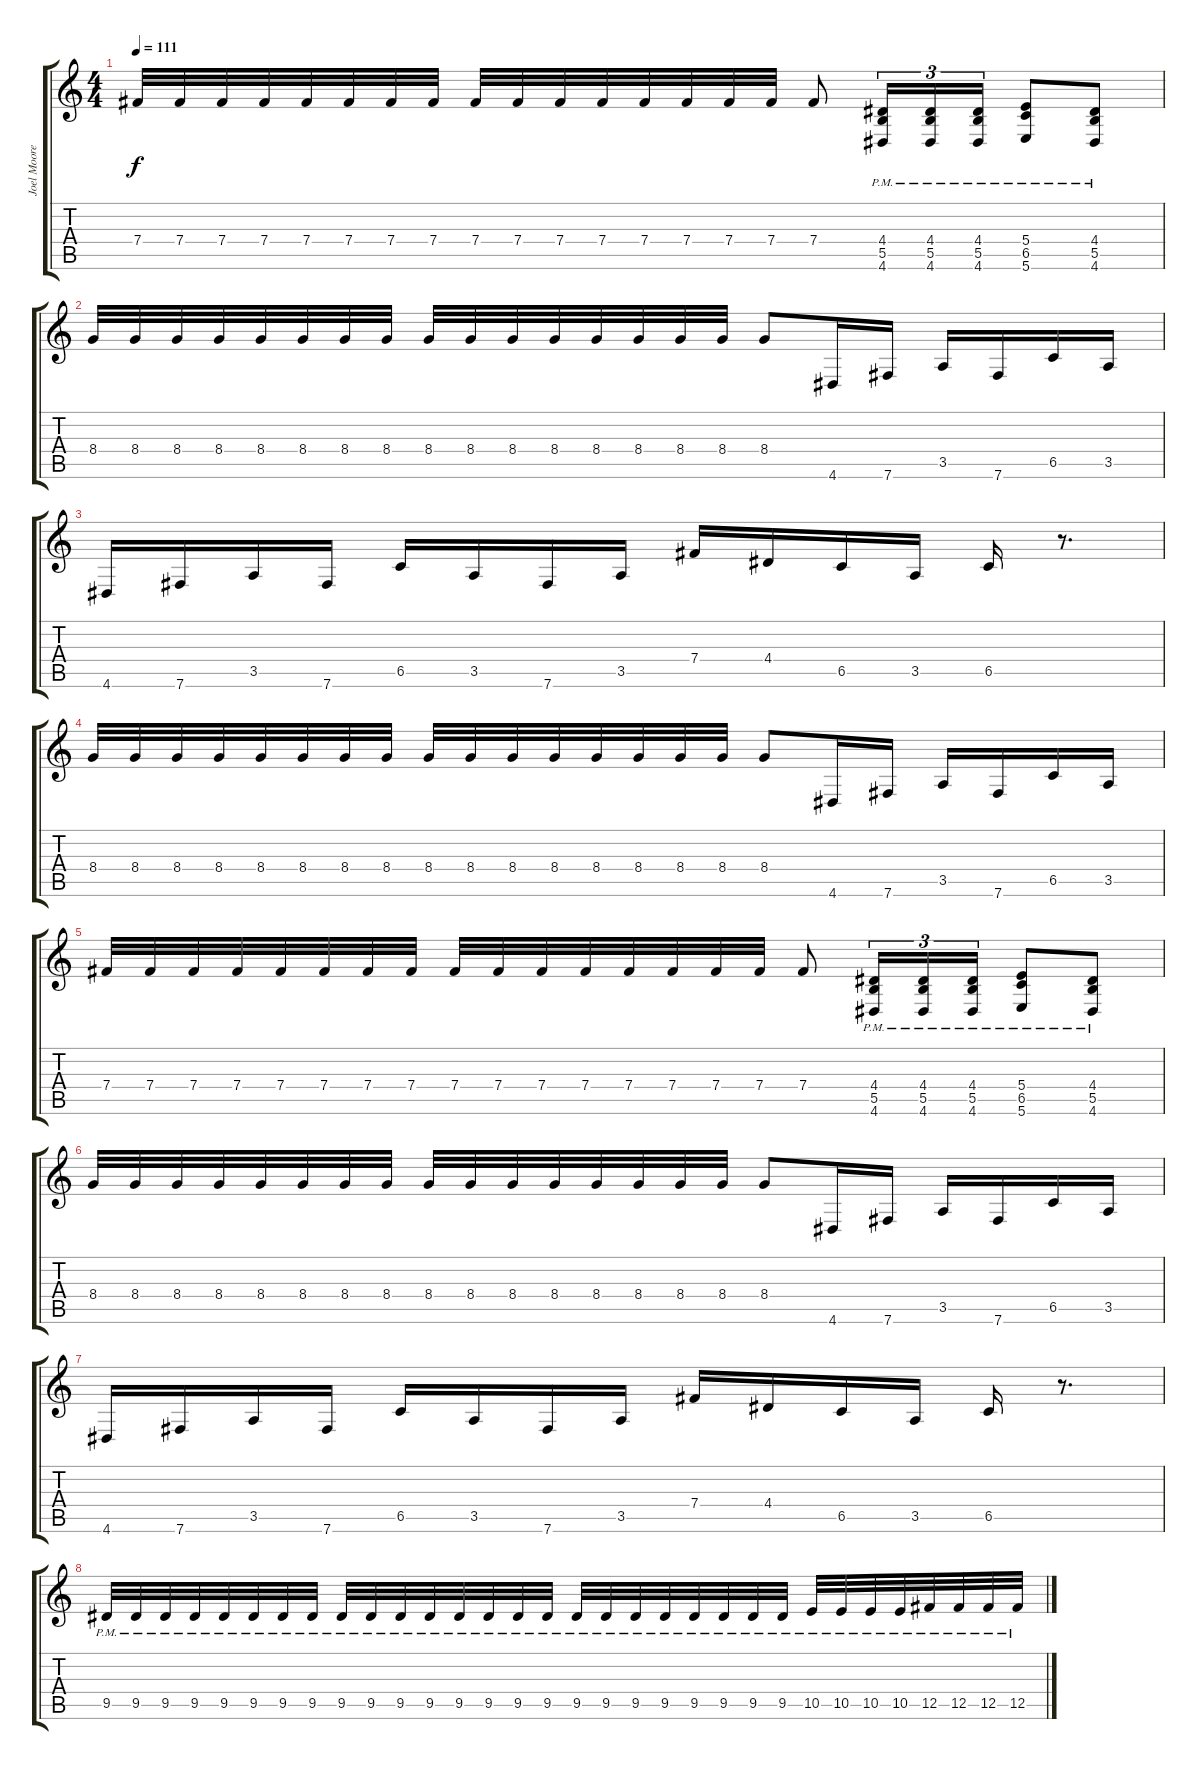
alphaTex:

\track ("Joel Moore rhythm" "Joel Moore") {instrument overdrivenguitar}
\staff {score tabs}
\tuning (Db4 Ab3 E3 B2 Gb2 B1) {hide}
\ts (4 4)
\tempo 111
\clef g2
\ks c
7.4.32{dy f} 7.4.32 7.4.32 7.4.32 7.4.32 7.4.32 7.4.32 7.4.32 7.4.32 7.4.32 7.4.32 7.4.32 7.4.32 7.4.32 7.4.32 7.4.32 7.4.8 (4.4 5.5 4.6{pm}).16{tu (3 2)} (4.4 5.5 4.6{pm}).16{tu (3 2)} (4.4{pm} 5.5{pm} 4.6{pm}).16{tu (3 2)} (5.4{pm} 6.5{pm} 5.6{pm}).8 (4.4{pm} 5.5{pm} 4.6{pm}).8 |
8.4.32 8.4.32 8.4.32 8.4.32 8.4.32 8.4.32 8.4.32 8.4.32 8.4.32 8.4.32 8.4.32 8.4.32 8.4.32 8.4.32 8.4.32 8.4.32 8.4.8 4.6.16 7.6.16 3.5.16 7.6.16 6.5.16 3.5.16 |
4.6.16 7.6.16 3.5.16 7.6.16 6.5.16 3.5.16 7.6.16 3.5.16 7.4.16 4.4.16 6.5.16 3.5.16 6.5.16 r.8{d} |
8.4.32 8.4.32 8.4.32 8.4.32 8.4.32 8.4.32 8.4.32 8.4.32 8.4.32 8.4.32 8.4.32 8.4.32 8.4.32 8.4.32 8.4.32 8.4.32 8.4.8 4.6.16 7.6.16 3.5.16 7.6.16 6.5.16 3.5.16 |
7.4.32 7.4.32 7.4.32 7.4.32 7.4.32 7.4.32 7.4.32 7.4.32 7.4.32 7.4.32 7.4.32 7.4.32 7.4.32 7.4.32 7.4.32 7.4.32 7.4.8 (4.4 5.5 4.6{pm}).16{tu (3 2)} (4.4 5.5 4.6{pm}).16{tu (3 2)} (4.4{pm} 5.5{pm} 4.6{pm}).16{tu (3 2)} (5.4{pm} 6.5{pm} 5.6{pm}).8 (4.4{pm} 5.5{pm} 4.6{pm}).8 |
8.4.32 8.4.32 8.4.32 8.4.32 8.4.32 8.4.32 8.4.32 8.4.32 8.4.32 8.4.32 8.4.32 8.4.32 8.4.32 8.4.32 8.4.32 8.4.32 8.4.8 4.6.16 7.6.16 3.5.16 7.6.16 6.5.16 3.5.16 |
4.6.16 7.6.16 3.5.16 7.6.16 6.5.16 3.5.16 7.6.16 3.5.16 7.4.16 4.4.16 6.5.16 3.5.16 6.5.16 r.8{d} |
9.5{pm}.32 9.5{pm}.32 9.5{pm}.32 9.5{pm}.32 9.5{pm}.32 9.5{pm}.32 9.5{pm}.32 9.5{pm}.32 9.5{pm}.32 9.5{pm}.32 9.5{pm}.32 9.5{pm}.32 9.5{pm}.32 9.5{pm}.32 9.5{pm}.32 9.5{pm}.32 9.5{pm}.32 9.5{pm}.32 9.5{pm}.32 9.5{pm}.32 9.5{pm}.32 9.5{pm}.32 9.5{pm}.32 9.5{pm}.32 10.5{pm}.32 10.5{pm}.32 10.5{pm}.32 10.5{pm}.32 12.5{pm}.32 12.5{pm}.32 12.5{pm}.32 12.5{pm}.32
